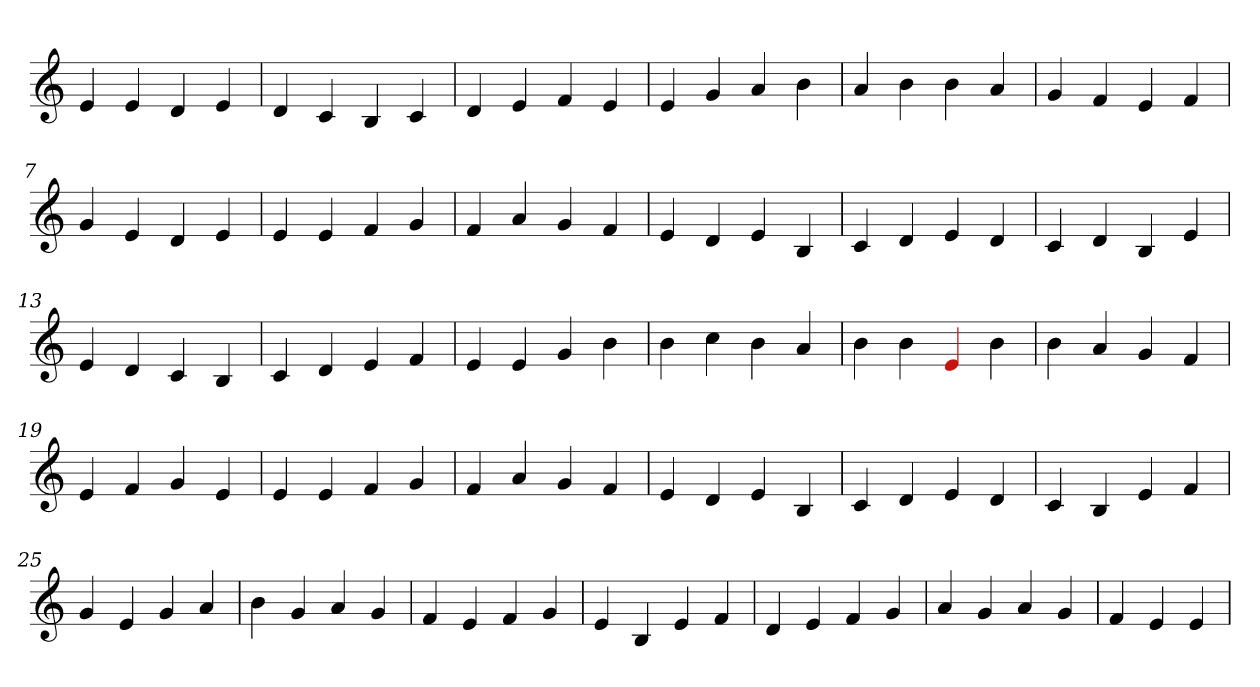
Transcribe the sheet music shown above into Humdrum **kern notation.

**kern
*part1
*staff1
*clefG2
=1
4e
4e
4d
4e
=2
4d
4c
4B
4c
=3
4d
4e
4f
4e
=4
4e
4g
4a
4b
=5
4a
4b
4b
4a
=6
4g
4f
4e
4f
=7
4g
4e
4d
4e
=8
4e
4e
4f
4g
=9
4f
4a
4g
4f
=10
4e
4d
4e
4B
=11
4c
4d
4e
4d
=12
4c
4d
4B
4e
=13
4e
4d
4c
4B
=14
4c
4d
4e
4f
=15
4e
4e
4g
4b
=16
4b
4cc
4b
4a
=17
4b
4b
4Re
4b
=18
4b
4a
4g
4f
=19
4e
4f
4g
4e
=20
4e
4e
4f
4g
=21
4f
4a
4g
4f
=22
4e
4d
4e
4B
=23
4c
4d
4e
4d
=24
4c
4B
4e
4f
=25
4g
4e
4g
4a
=26
4b
4g
4a
4g
=27
4f
4e
4f
4g
=28
4e
4B
4e
4f
=29
4d
4e
4f
4g
=30
4a
4g
4a
4g
=31
4f
4e
4e
=
*-
